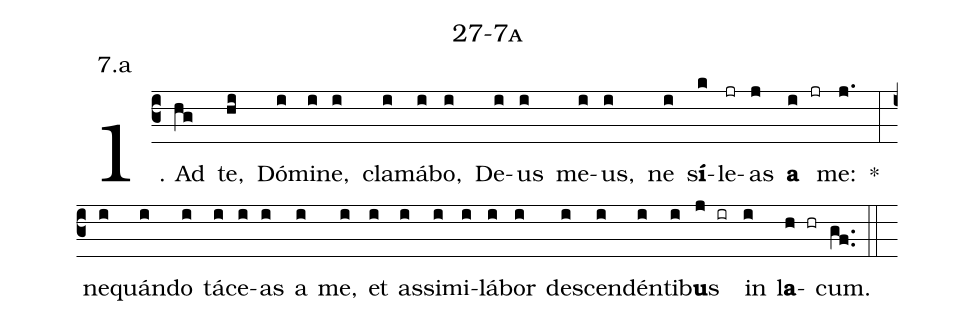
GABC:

name: 27-7a;
annotation: 7.a;
%%
(c3)1. Ad(hg) te,(hi) Dó(i)mi(i)ne,(i) cla(i)má(i)bo,(i) De(i)us(i) me(i)us,(i) ne(i) s<b>í</b>(k)le(jr)as(j) <b>a</b>(i jr) me:(j.) *(:) ne(i)quán(i)do(i) tá(i)ce(i)as(i) a(i) me,(i) et(i) as(i)si(i)mi(i)lá(i)bor(i) de(i)scen(i)dén(i)ti(i)b<b>u</b>s(j ir) in(i) l<b>a</b>(h hr)cum.(gf..) (::)
